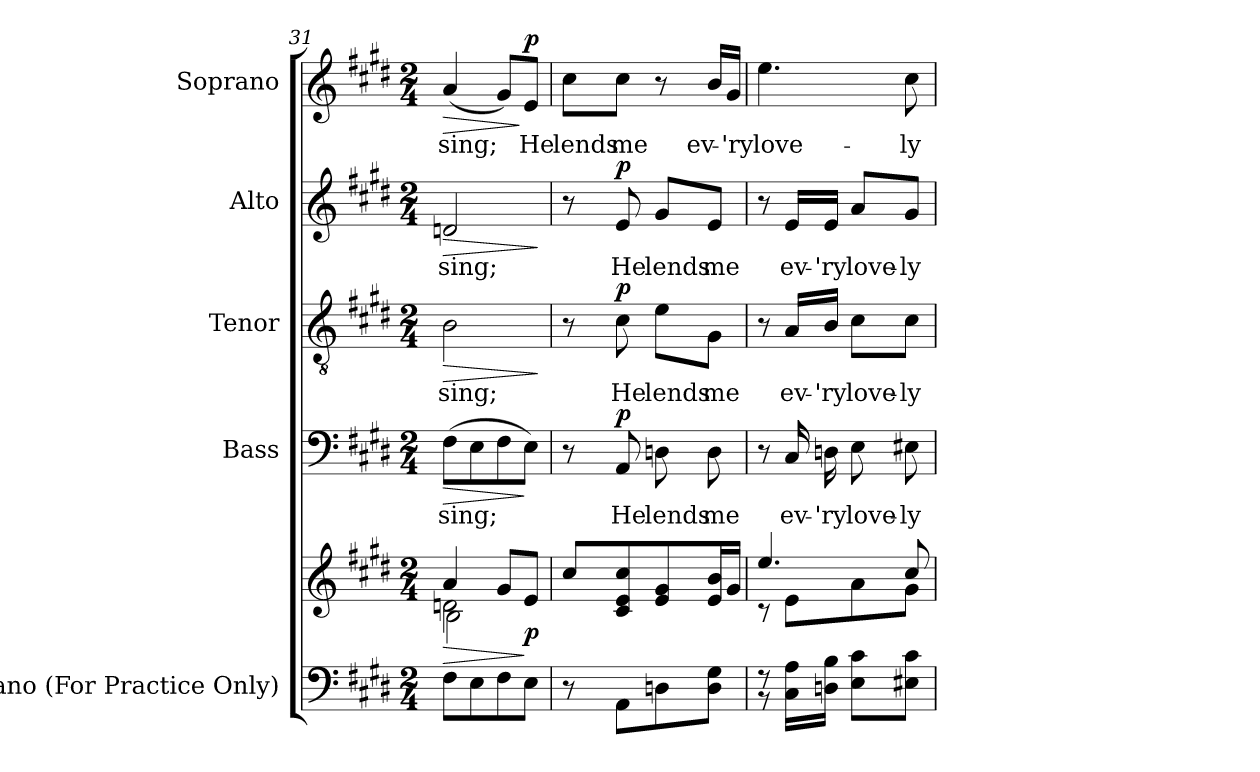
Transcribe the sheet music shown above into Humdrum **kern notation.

**kern	**kern	**dynam	**kern	**text	**dynam	**kern	**text	**dynam	**kern	**text	**dynam	**kern	**text	**dynam
*part5	*part5	*part5	*part4	*part4	*part4	*part3	*part3	*part3	*part2	*part2	*part2	*part1	*part1	*part1
*staff6	*staff5	*staff5/6	*staff4	*staff4	*staff4	*staff3	*staff3	*staff3	*staff2	*staff2	*staff2	*staff1	*staff1	*staff1
*I"Piano (For Practice Only)	*	*	*I"Bass	*	*	*I"Tenor	*	*	*I"Alto	*	*	*I"Soprano	*	*
*I'Pno.	*	*	*I'B.	*	*	*I'T.	*	*	*I'A.	*	*	*I'S.	*	*
*clefF4	*clefG2	*	*clefF4	*	*	*clefGv2	*	*	*clefG2	*	*	*clefG2	*	*
*	*	*	*	*	*	*ITrd7c12	*	*	*	*	*	*	*	*
*k[f#c#g#d#]	*k[f#c#g#d#]	*	*k[f#c#g#d#]	*	*	*k[f#c#g#d#]	*	*	*k[f#c#g#d#]	*	*	*k[f#c#g#d#]	*	*
*E:	*E:	*	*E:	*	*	*E:	*	*	*E:	*	*	*E:	*	*
*M2/4	*M2/4	*	*M2/4	*	*	*M2/4	*	*	*M2/4	*	*	*M2/4	*	*
=31	=31	=31	=31	=31	=31	=31	=31	=31	=31	=31	=31	=31	=31	=31
!	!	!LO:HP:b	!	!	!	!	!	!	!	!	!	!	!	!
*	*^	*	*	*	*	*	*	*	*	*	*	*	*	*
*	*	*^	*	*	*	*	*	*	*	*	*	*	*	*	*
!	!	!	!	!	!	!LO:LY:b:color=#000000	!LO:HP:b	!	!	!	!	!	!	!	!	!
!	!	!	!	!	!	!	!	!	!LO:LY:b:color=#000000	!LO:HP:b	!	!	!	!	!	!
!	!	!	!	!	!	!	!	!	!	!	!	!LO:LY:b:color=#000000	!LO:HP:b	!	!	!
!	!	!	!	!	!	!	!	!	!	!	!	!	!	!	!LO:LY:b:color=#000000	!LO:HP:b
8F#i\L	4ai/	2dni\	2Bi\	>	(8F#i\L	sing;	>	2BBi\	sing;	>	2dni/	sing;	>	(4ai/	sing;	>
8Ei\	.	.	.	.	8Ei\	.	.	.	.	.	.	.	.	.	.	.
8F#i\	8g#i/L	.	.	.	8F#i\	.	.	.	.	.	.	.	.	8g#i/L)	.	.
!	!	!	!	!	!	!	!	!	!	!	!	!	!	!	!LO:LY:b:color=#000000	!
8Ei\J	8ei/J	.	.	] p	8Ei\J)	.	]	.	.	.	.	.	.	8ei/J	He	] p
*	*v	*v	*v	*	*	*	*	*	*	*	*	*	*	*	*	*
.	.	.	.	.	.	.	.	]	.	.	]	.	.	.
!!LO:LB:g=z
=32	=32	=32	=32	=32	=32	=32	=32	=32	=32	=32	=32	=32	=32	=32
!	!	!	!	!	!	!	!	!	!	!	!	!	!LO:LY:b:color=#000000	!
8r	8cc#i/L	.	8r	.	.	8r	.	.	8r	.	.	8cc#i\L	lends	.
!	!	!	!	!LO:LY:b:color=#000000	!	!	!	!	!	!	!	!	!	!
!	!	!	!	!	!	!	!LO:LY:b:color=#000000	!	!	!	!	!	!	!
!	!	!	!	!	!	!	!	!	!	!LO:LY:b:color=#000000	!	!	!	!
!	!	!	!	!	!	!	!	!	!	!	!	!	!LO:LY:b:color=#000000	!
8AAi\L	8c#i/ 8ei 8cc#i	.	8AAi/	He	p	8C#i\	He	p	8ei/	He	p	8cc#i\J	me	.
!	!	!	!	!LO:LY:b:color=#000000	!	!	!	!	!	!	!	!	!	!
!	!	!	!	!	!	!	!LO:LY:b:color=#000000	!	!	!	!	!	!	!
!	!	!	!	!	!	!	!	!	!	!LO:LY:b:color=#000000	!	!	!	!
8Dni\	8ei/ 8g#i	.	8Dni\	lends	.	8Ei\L	lends	.	8g#i/L	lends	.	8r	.	.
!	!	!	!	!LO:LY:b:color=#000000	!	!	!	!	!	!	!	!	!	!
!	!	!	!	!	!	!	!LO:LY:b:color=#000000	!	!	!	!	!	!	!
!	!	!	!	!	!	!	!	!	!	!LO:LY:b:color=#000000	!	!	!	!
!	!	!	!	!	!	!	!	!	!	!	!	!	!LO:LY:b:color=#000000	!
8Di\ 8G#iJ	16ei/ 16biL	.	8Di\	me	.	8GG#i\J	me	.	8ei/J	me	.	16bi/LL	ev-	.
!	!	!	!	!	!	!	!	!	!	!	!	!	!LO:LY:b:color=#000000	!
.	16g#i/JJ	.	.	.	.	.	.	.	.	.	.	16g#i/JJ	-'ry	.
=33	=33	=33	=33	=33	=33	=33	=33	=33	=33	=33	=33	=33	=33	=33
*^	*^	*	*	*	*	*	*	*	*	*	*	*	*	*
!	!	!	!	!	!	!	!	!	!	!	!	!	!	!	!LO:LY:b:color=#000000	!
8r	8r	4.eei/	8r	.	8r	.	.	8r	.	.	8r	.	.	4.eei\	love-	.
!	!	!	!	!	!	!LO:LY:b:color=#000000	!	!	!	!	!	!	!	!	!	!
!	!	!	!	!	!	!	!	!	!LO:LY:b:color=#000000	!	!	!	!	!	!	!
!	!	!	!	!	!	!	!	!	!	!	!	!LO:LY:b:color=#000000	!	!	!	!
16C#i\ 16AiLL	4.ryy	.	8ei\L	.	16C#i/	ev-	.	16AAi/LL	ev-	.	16ei/LL	ev-	.	.	.	.
!	!	!	!	!	!	!LO:LY:b:color=#000000	!	!	!	!	!	!	!	!	!	!
!	!	!	!	!	!	!	!	!	!LO:LY:b:color=#000000	!	!	!	!	!	!	!
!	!	!	!	!	!	!	!	!	!	!	!	!LO:LY:b:color=#000000	!	!	!	!
16Dni\ 16BiJJ	.	.	.	.	16Dni\	-'ry	.	16BBi/JJ	-'ry	.	16ei/JJ	-'ry	.	.	.	.
!	!	!	!	!	!	!LO:LY:b:color=#000000	!	!	!	!	!	!	!	!	!	!
!	!	!	!	!	!	!	!	!	!LO:LY:b:color=#000000	!	!	!	!	!	!	!
!	!	!	!	!	!	!	!	!	!	!	!	!LO:LY:b:color=#000000	!	!	!	!
8Ei\ 8c#iL	.	.	8ai\	.	8Ei\	love-	.	8C#i\L	love-	.	8ai/L	love-	.	.	.	.
!	!	!	!	!	!	!LO:LY:b:color=#000000	!	!	!	!	!	!	!	!	!	!
!	!	!	!	!	!	!	!	!	!LO:LY:b:color=#000000	!	!	!	!	!	!	!
!	!	!	!	!	!	!	!	!	!	!	!	!LO:LY:b:color=#000000	!	!	!	!
!	!	!	!	!	!	!	!	!	!	!	!	!	!	!	!LO:LY:b:color=#000000	!
8E#Xi\ 8c#iJ	.	8cc#i/	8g#i\J	.	8E#Xi\	-ly	.	8C#i\J	-ly	.	8g#i/J	-ly	.	8cc#i\	-ly	.
*v	*v	*	*	*	*	*	*	*	*	*	*	*	*	*	*	*
*	*v	*v	*	*	*	*	*	*	*	*	*	*	*	*	*
=	=	=	=	=	=	=	=	=	=	=	=	=	=	=
*-	*-	*-	*-	*-	*-	*-	*-	*-	*-	*-	*-	*-	*-	*-
